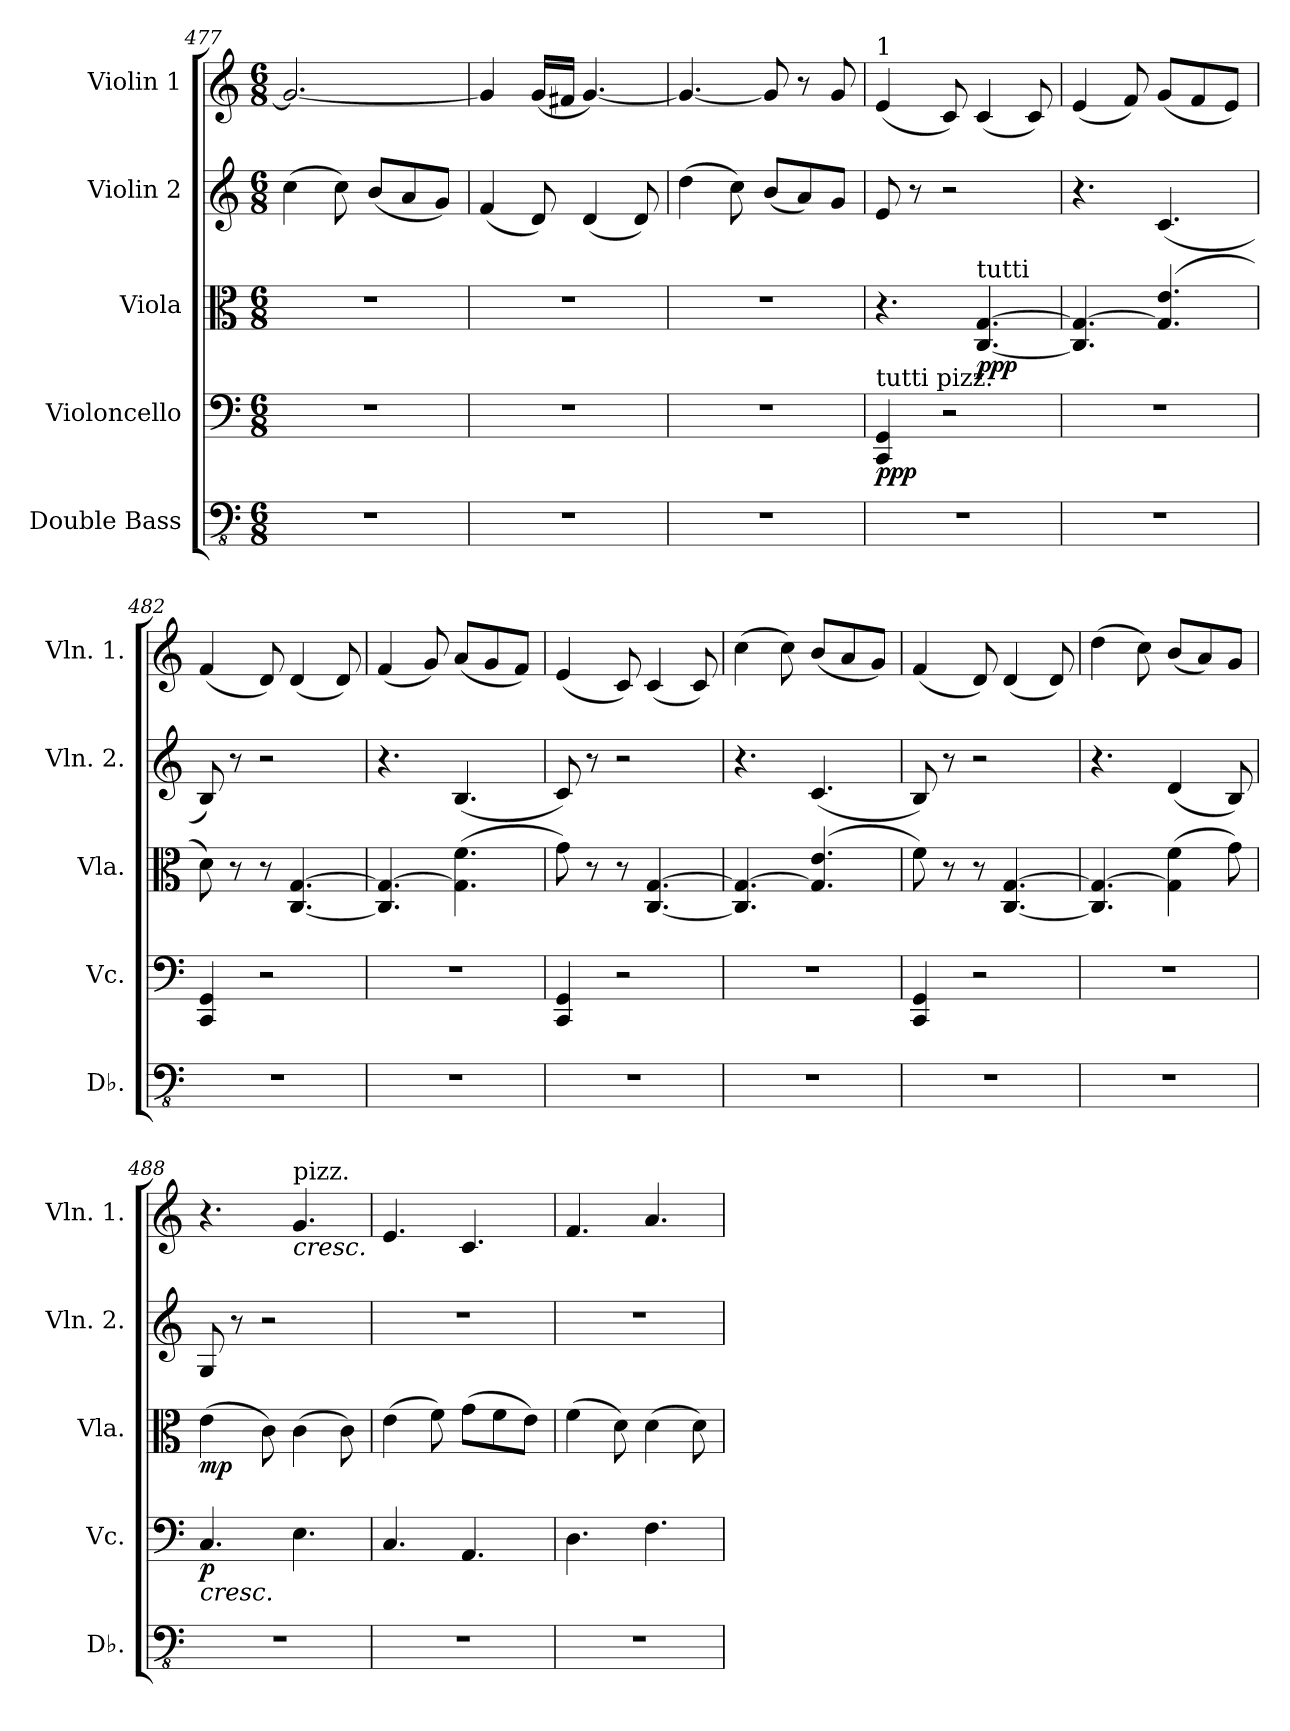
**kern	**kern	**dynam	**kern	**dynam	**kern	**kern
*part5	*part4	*part4	*part3	*part3	*part2	*part1
*staff5	*staff4	*staff4	*staff3	*staff3	*staff2	*staff1
*I"Double Bass	*I"Violoncello	*	*I"Viola	*	*I"Violin 2	*I"Violin 1
*I'Db.	*I'Vc.	*	*I'Vla.	*	*I'Vln. 2.	*I'Vln. 1.
!!LO:LB:g=z
*clefFv4	*clefF4	*	*clefC3	*	*clefG2	*clefG2
*ITrd7c12	*	*	*	*	*	*
*k[]	*k[]	*	*k[]	*	*k[]	*k[]
*M6/8	*M6/8	*	*M6/8	*	*M6/8	*M6/8
=477	=477	=477	=477	=477	=477	=477
2.r	2.r	.	2.r	.	(4cc\	2.g/_
.	.	.	.	.	8cc\)	.
.	.	.	.	.	(8b/L	.
.	.	.	.	.	8a/	.
.	.	.	.	.	8g/J)	.
=478	=478	=478	=478	=478	=478	=478
2.r	2.r	.	2.r	.	(4f/	4g/]
.	.	.	.	.	8d/)	(16g/LL
.	.	.	.	.	.	16f#X/JJ
.	.	.	.	.	(4d/	[4.g/)
.	.	.	.	.	8d/)	.
=479	=479	=479	=479	=479	=479	=479
2.r	2.r	.	2.r	.	(4dd\	4.g/_
.	.	.	.	.	8cc\)	.
.	.	.	.	.	(8b/L	8g/]
.	.	.	.	.	8a/)	8r
.	.	.	.	.	8g/J	8g/
=480	=480	=480	=480	=480	=480	=480
!	!	!	!	!	!	!LO:TX:a:t=1
!	!LO:TX:a:t=tutti pizz.	!	!	!	!	!
!	!	!LO:DY:b	!	!	!	!
!	!	!LO:DY:n=1:b	!	!	!	!
2.r	4CC/ 4GG/	pp p	4.r	.	8e/	(4e/
.	.	.	.	.	8r	.
.	2r	.	.	.	2r	8c/)
!	!	!	!LO:TX:a:t=tutti	!	!	!
!	!	!	!	!LO:DY:b	!	!
!	!	!	!	!LO:DY:n=1:b	!	!
.	.	.	[4.C/ [4.G/	p pp	.	(4c/
.	.	.	.	.	.	8c/)
=481	=481	=481	=481	=481	=481	=481
2.r	2.r	.	4.C/] 4.G/_	.	4.r	(4e/
.	.	.	.	.	.	8f/)
.	.	.	(4.G/] 4.e/	.	(4.c/	(8g/L
.	.	.	.	.	.	8f/
.	.	.	.	.	.	8e/J)
=482	=482	=482	=482	=482	=482	=482
2.r	4CC/ 4GG/	.	8d\)	.	8B/)	(4f/
.	.	.	8r	.	8r	.
.	2r	.	8r	.	2r	8d/)
.	.	.	[4.C/ [4.G/	.	.	(4d/
.	.	.	.	.	.	8d/)
=483	=483	=483	=483	=483	=483	=483
2.r	2.r	.	4.C/] 4.G/_	.	4.r	(4f/
.	.	.	.	.	.	8g/)
.	.	.	(4.G\] 4.f\	.	(4.B/	(8a/L
.	.	.	.	.	.	8g/
.	.	.	.	.	.	8f/J)
!!LO:PB:g=z
=484	=484	=484	=484	=484	=484	=484
2.r	4CC/ 4GG/	.	8g\)	.	8c/)	(4e/
.	.	.	8r	.	8r	.
.	2r	.	8r	.	2r	8c/)
.	.	.	[4.C/ [4.G/	.	.	(4c/
.	.	.	.	.	.	8c/)
=485	=485	=485	=485	=485	=485	=485
2.r	2.r	.	4.C/] 4.G/_	.	4.r	(4cc\
.	.	.	.	.	.	8cc\)
.	.	.	(4.G/] 4.e/	.	(4.c/	(8b/L
.	.	.	.	.	.	8a/
.	.	.	.	.	.	8g/J)
=486	=486	=486	=486	=486	=486	=486
2.r	4CC/ 4GG/	.	8f\)	.	8B/)	(4f/
.	.	.	8r	.	8r	.
.	2r	.	8r	.	2r	8d/)
.	.	.	[4.C/ [4.G/	.	.	(4d/
.	.	.	.	.	.	8d/)
=487	=487	=487	=487	=487	=487	=487
2.r	2.r	.	4.C/] 4.G/_	.	4.r	(4dd\
.	.	.	.	.	.	8cc\)
.	.	.	(4G\] 4f\	.	(4d/	(8b/L
.	.	.	.	.	.	8a/)
.	.	.	8g\)	.	8B/)	8g/J
=488	=488	=488	=488	=488	=488	=488
!	!LO:TX:b:i:t=cresc.	!	!	!	!	!
!	!	!LO:DY:b	!	!LO:DY:b	!	!
2.r	4.C/	p	(4e\	mp	8G/	4.r
.	.	.	.	.	8r	.
.	.	.	8c\)	.	2r	.
!	!	!	!	!	!	!LO:TX:a:t=pizz.
!	!	!	!	!	!	!LO:TX:b:i:t=cresc.
.	4.E\	.	(4c\	.	.	4.g/
.	.	.	8c\)	.	.	.
=489	=489	=489	=489	=489	=489	=489
2.r	4.C/	.	(4e\	.	2.r	4.e/
.	.	.	8f\)	.	.	.
.	4.AA/	.	(8g\L	.	.	4.c/
.	.	.	8f\	.	.	.
.	.	.	8e\J)	.	.	.
=490	=490	=490	=490	=490	=490	=490
2.r	4.D\	.	(4f\	.	2.r	4.f/
.	.	.	8d\)	.	.	.
.	4.F\	.	(4d\	.	.	4.a/
.	.	.	8d\)	.	.	.
=	=	=	=	=	=	=
*-	*-	*-	*-	*-	*-	*-
